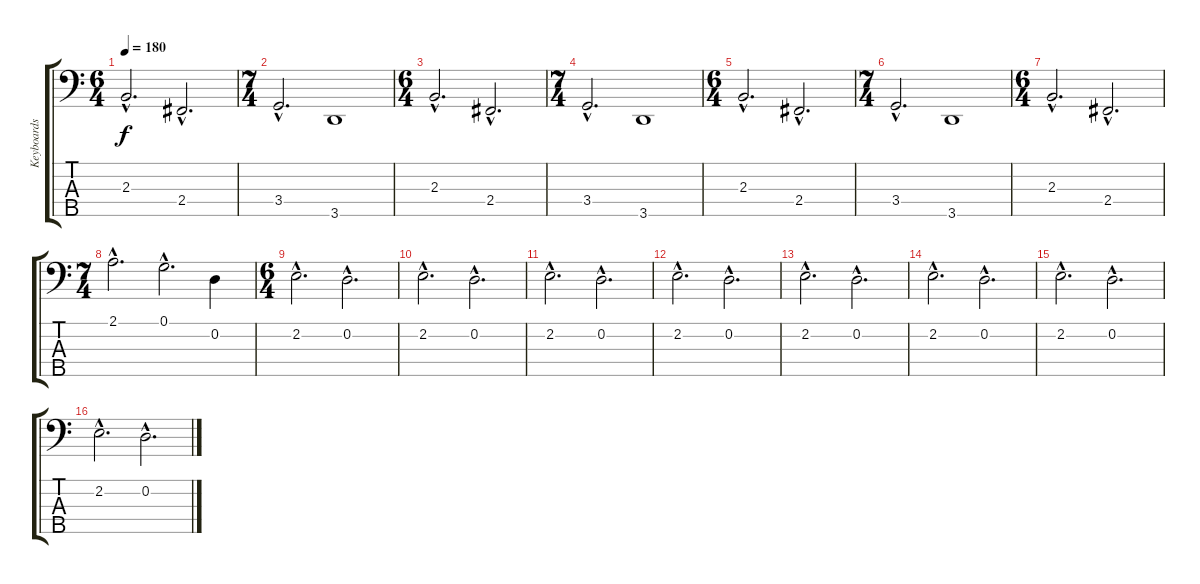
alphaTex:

\track ("Keyboards 1 Left" "Keyboards ") {instrument electricbassfinger}
\staff {score tabs}
\tuning (G2 D2 A1 E1 B0) {hide}
\ts (6 4)
\tempo 180
\clef f4
\ks c
2.3{hac}.2{d dy f instrument electricbassfinger} 2.4{hac}.2{d} |
\ts (7 4)
3.4{hac}.2{d} 3.5.1 |
\ts (6 4)
2.3{hac}.2{d} 2.4{hac}.2{d} |
\ts (7 4)
3.4{hac}.2{d} 3.5.1 |
\ts (6 4)
2.3{hac}.2{d} 2.4{hac}.2{d} |
\ts (7 4)
3.4{hac}.2{d} 3.5.1 |
\ts (6 4)
2.3{hac}.2{d} 2.4{hac}.2{d} |
\ts (7 4)
2.1{hac}.2{d} 0.1{hac}.2{d} 0.2.4 |
\ts (6 4)
2.2{hac}.2{d} 0.2{hac}.2{d} |
2.2{hac}.2{d} 0.2{hac}.2{d} |
2.2{hac}.2{d} 0.2{hac}.2{d} |
2.2{hac}.2{d} 0.2{hac}.2{d} |
2.2{hac}.2{d} 0.2{hac}.2{d} |
2.2{hac}.2{d} 0.2{hac}.2{d} |
2.2{hac}.2{d} 0.2{hac}.2{d} |
2.2{hac}.2{d} 0.2{hac}.2{d}
